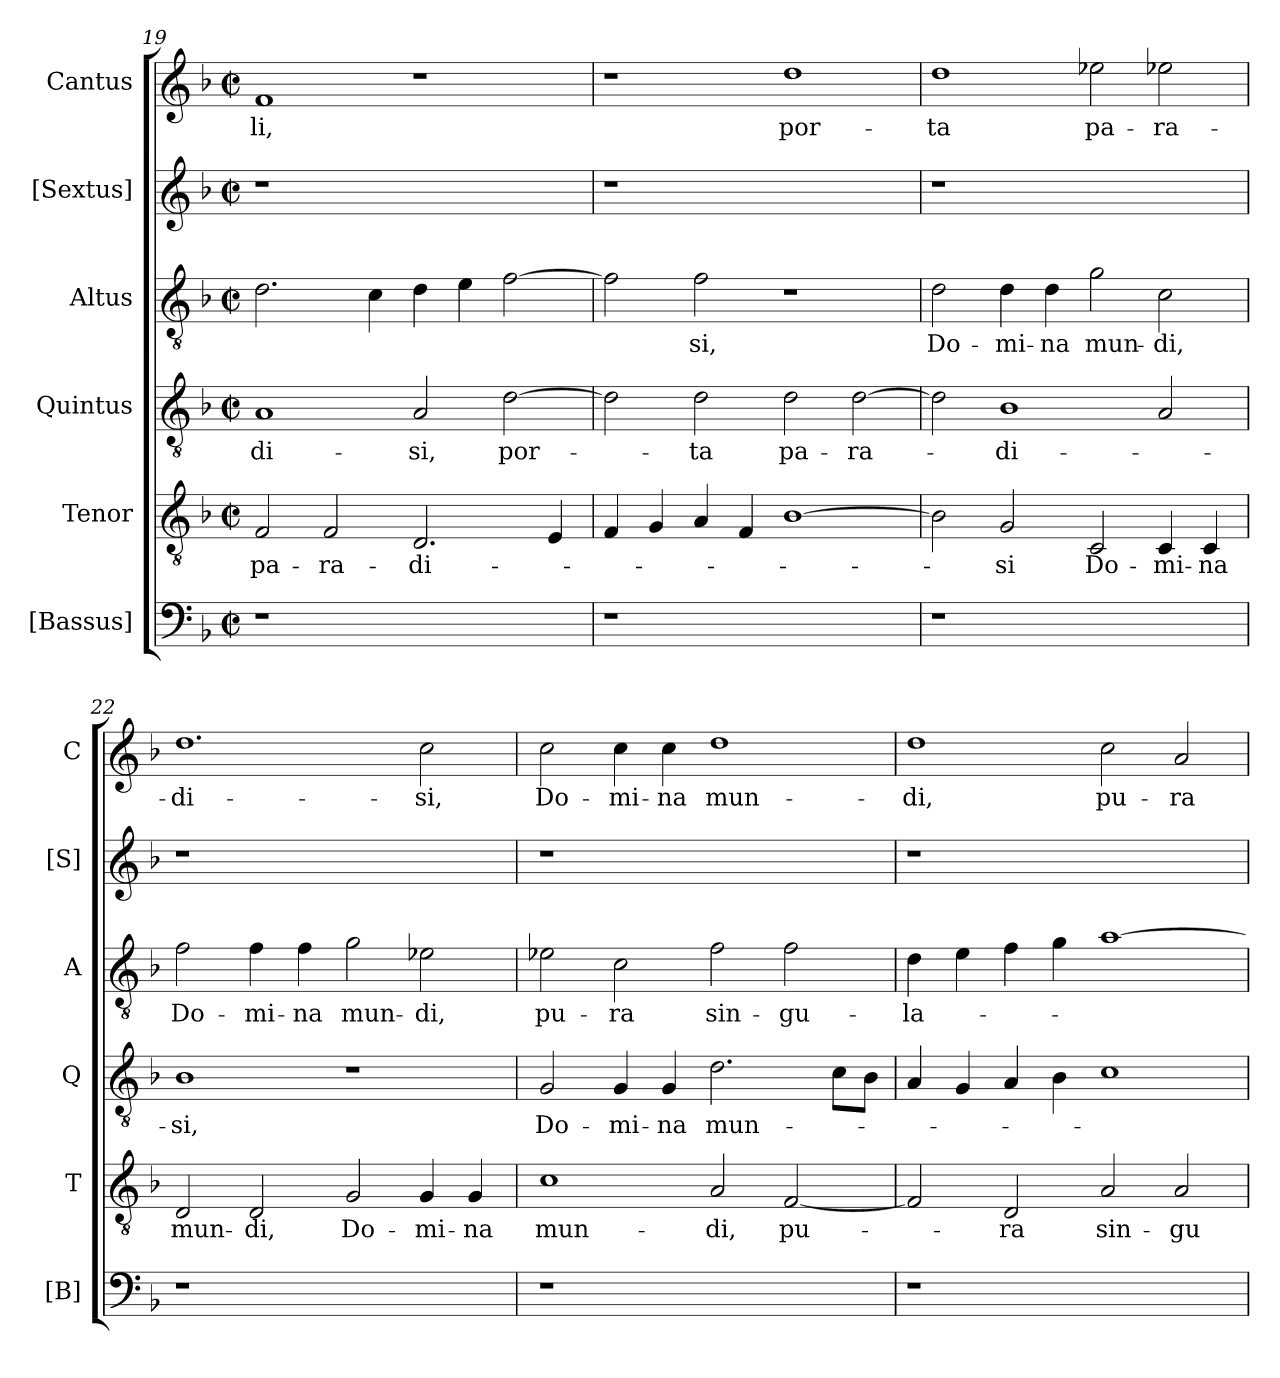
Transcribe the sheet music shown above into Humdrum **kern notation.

**kern	**kern	**text	**kern	**text	**kern	**text	**kern	**kern	**text
*part6	*part5	*part5	*part4	*part4	*part3	*part3	*part2	*part1	*part1
*staff6	*staff5	*staff5	*staff4	*staff4	*staff3	*staff3	*staff2	*staff1	*staff1
*I"[Bassus]	*I"Tenor	*	*I"Quintus	*	*I"Altus	*	*I"[Sextus]	*I"Cantus	*
*I'[B]	*I'T	*	*I'Q	*	*I'A	*	*I'[S]	*I'C	*
*clefF4	*clefGv2	*	*clefGv2	*	*clefGv2	*	*clefG2	*clefG2	*
*k[b-]	*k[b-]	*	*k[b-]	*	*k[b-]	*	*k[b-]	*k[b-]	*
*F:	*F:	*	*F:	*	*F:	*	*F:	*F:	*
*M2/2	*M2/2	*	*M2/2	*	*M2/2	*	*M2/2	*M2/2	*
*met(c|)	*met(c|)	*	*met(c|)	*	*met(c|)	*	*met(c|)	*met(c|)	*
=19	=19	=19	=19	=19	=19	=19	=19	=19	=19
1r	2F/	pa-	1A/	-di-	2.d\	.	1r	1f/	-li,
.	2F/	-ra-	.	.	.	.	.	.	.
.	.	.	.	.	4c\	.	.	.	.
1ryy	2.D/	-di-	2A/	-si,	4d\	.	1ryy	1r	.
.	.	.	.	.	4e\	.	.	.	.
.	.	.	[2d\	por-	[2f\	.	.	.	.
.	4E/	.	.	.	.	.	.	.	.
=20	=20	=20	=20	=20	=20	=20	=20	=20	=20
1r	4F/	.	2d\]	.	2f\]	.	1r	1r	.
.	4G/	.	.	.	.	.	.	.	.
.	4A/	.	2d\	-ta	2f\	-si,	.	.	.
.	4F/	.	.	.	.	.	.	.	.
1ryy	[1B-\	.	2d\	pa-	1r	.	1ryy	1dd\	por-
.	.	.	[2d\	-ra-	.	.	.	.	.
=21	=21	=21	=21	=21	=21	=21	=21	=21	=21
1r	2B-\]	.	2d\]	.	2d\	Do-	1r	1dd\	-ta
.	2G/	-si	1B-\	-di-	4d\	-mi-	.	.	.
.	.	.	.	.	4d\	-na	.	.	.
1ryy	2C/	Do-	.	.	2g\	mun-	1ryy	2ee-X\	pa-
.	4C/	-mi-	2A/	.	2c\	-di,	.	2ee-X\	-ra-
.	4C/	-na	.	.	.	.	.	.	.
=22	=22	=22	=22	=22	=22	=22	=22	=22	=22
1r	2D/	mun-	1B-\	-si,	2f\	Do-	1r	1.dd\	-di-
.	2D/	-di,	.	.	4f\	-mi-	.	.	.
.	.	.	.	.	4f\	-na	.	.	.
1ryy	2G/	Do-	1r	.	2g\	mun-	1ryy	.	.
.	4G/	-mi-	.	.	2e-X\	-di,	.	2cc\	-si,
.	4G/	-na	.	.	.	.	.	.	.
=23	=23	=23	=23	=23	=23	=23	=23	=23	=23
1r	1c\	mun-	2G/	Do-	2e-X\	pu-	1r	2cc\	Do-
.	.	.	4G/	-mi-	2c\	-ra	.	4cc\	-mi-
.	.	.	4G/	-na	.	.	.	4cc\	-na
1ryy	2A/	-di,	2.d\	mun-	2f\	sin-	1ryy	1dd\	mun-
.	[2F/	pu-	.	.	2f\	-gu-	.	.	.
.	.	.	8c\L	.	.	.	.	.	.
.	.	.	8B-\J	.	.	.	.	.	.
=24	=24	=24	=24	=24	=24	=24	=24	=24	=24
1r	2F/]	.	4A/	.	4d\	-la-	1r	1dd\	-di,
.	.	.	4G/	.	4e\	.	.	.	.
.	2D/	-ra	4A/	.	4f\	.	.	.	.
.	.	.	4B-\	.	4g\	.	.	.	.
1ryy	2A/	sin-	1c\	.	[1a\	.	1ryy	2cc\	pu-
.	2A/	-gu-	.	.	.	.	.	2a/	-ra
=	=	=	=	=	=	=	=	=	=
*-	*-	*-	*-	*-	*-	*-	*-	*-	*-
